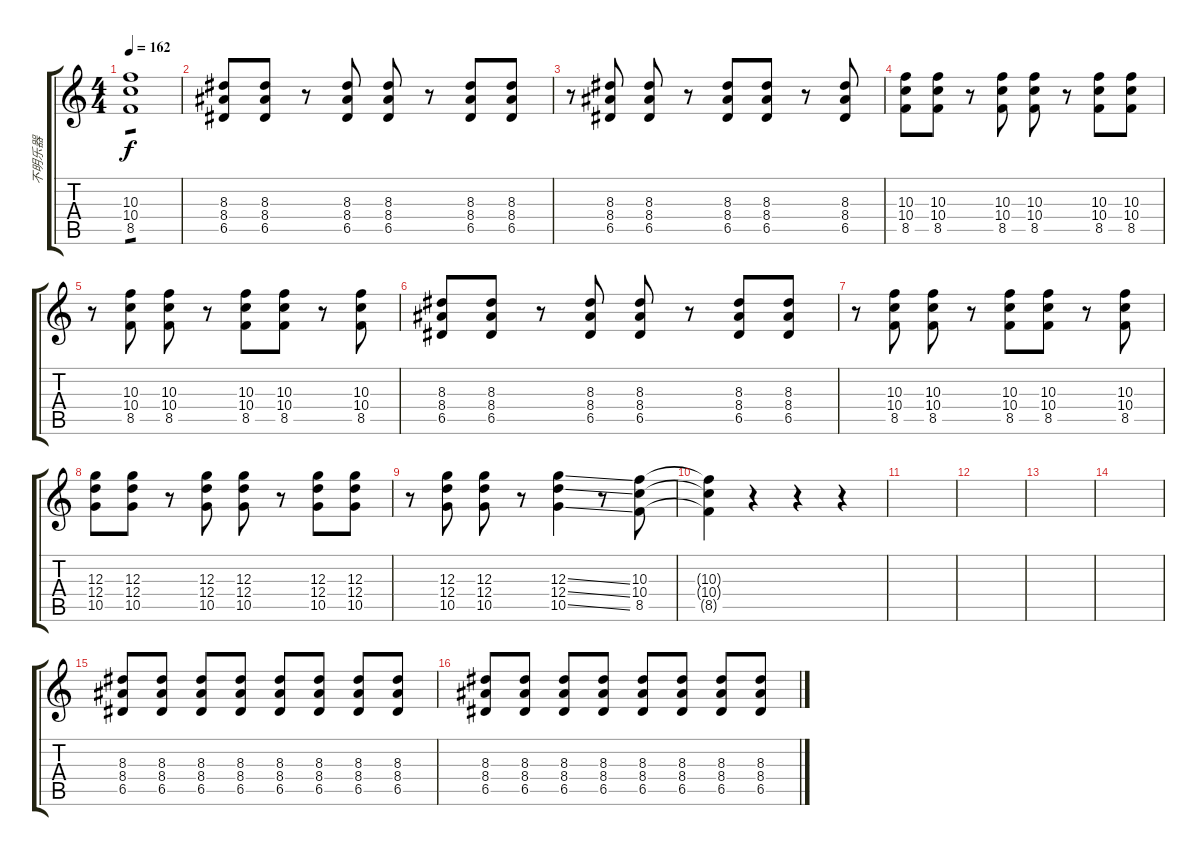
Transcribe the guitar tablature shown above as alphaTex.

\track ("不明乐器" "不明乐器") {instrument overdrivenguitar}
\staff {score tabs}
\tuning (E4 B3 G3 D3 A2 E2) {hide}
\ts (4 4)
\tempo 162
\clef g2
\ks c
(10.3 10.4 8.5).1{tp 1 dy f} |
(8.3 8.4 6.5).8 (8.3 8.4 6.5).8 r.8 (8.3 8.4 6.5).8 (8.3 8.4 6.5).8 r.8 (8.3 8.4 6.5).8 (8.3 8.4 6.5).8 |
r.8 (8.3 8.4 6.5).8 (8.3 8.4 6.5).8 r.8 (8.3 8.4 6.5).8 (8.3 8.4 6.5).8 r.8 (8.3 8.4 6.5).8 |
(10.3 10.4 8.5).8 (10.3 10.4 8.5).8 r.8 (10.3 10.4 8.5).8 (10.3 10.4 8.5).8 r.8 (10.3 10.4 8.5).8 (10.3 10.4 8.5).8 |
r.8 (10.3 10.4 8.5).8 (10.3 10.4 8.5).8 r.8 (10.3 10.4 8.5).8 (10.3 10.4 8.5).8 r.8 (10.3 10.4 8.5).8 |
(8.3 8.4 6.5).8 (8.3 8.4 6.5).8 r.8 (8.3 8.4 6.5).8 (8.3 8.4 6.5).8 r.8 (8.3 8.4 6.5).8 (8.3 8.4 6.5).8 |
r.8 (10.3 10.4 8.5).8 (10.3 10.4 8.5).8 r.8 (10.3 10.4 8.5).8 (10.3 10.4 8.5).8 r.8 (10.3 10.4 8.5).8 |
(12.3 12.4 10.5).8 (12.3 12.4 10.5).8 r.8 (12.3 12.4 10.5).8 (12.3 12.4 10.5).8 r.8 (12.3 12.4 10.5).8 (12.3 12.4 10.5).8 |
r.8 (12.3 12.4 10.5).8 (12.3 12.4 10.5).8 r.8 (12.3{ss} 12.4{ss} 10.5{ss}).4 r.8 (10.3 10.4 8.5).8 |
(10.3{t} 10.4{t} 8.5{t}).4 r.4 r.4 r.4 |
|
|
|
|
(8.3 8.4 6.5).8 (8.3 8.4 6.5).8 (8.3 8.4 6.5).8 (8.3 8.4 6.5).8 (8.3 8.4 6.5).8 (8.3 8.4 6.5).8 (8.3 8.4 6.5).8 (8.3 8.4 6.5).8 |
(8.3 8.4 6.5).8 (8.3 8.4 6.5).8 (8.3 8.4 6.5).8 (8.3 8.4 6.5).8 (8.3 8.4 6.5).8 (8.3 8.4 6.5).8 (8.3 8.4 6.5).8 (8.3 8.4 6.5).8
